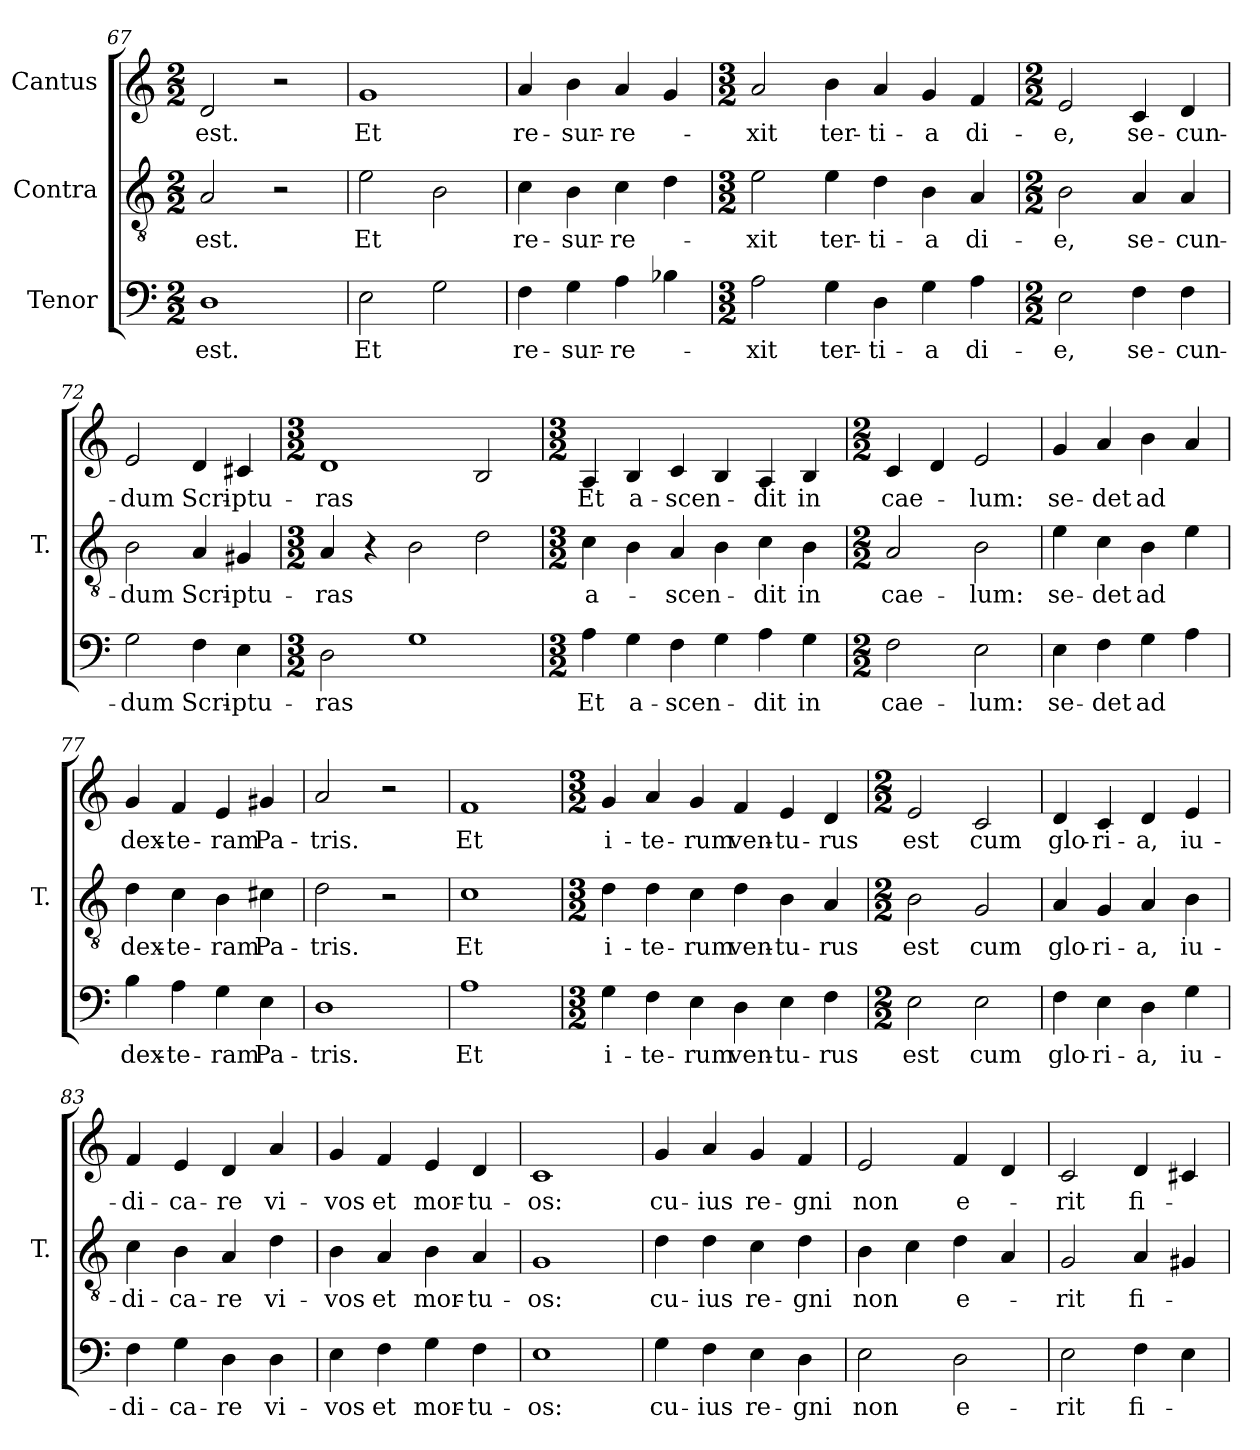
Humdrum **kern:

**kern	**text	**kern	**text	**kern	**text
*part3	*part3	*part2	*part2	*part1	*part1
*staff3	*staff3	*staff2	*staff2	*staff1	*staff1
*I"Tenor	*	*I"Contra	*	*I"Cantus	*
*	*	*I'T.	*	*	*
*clefF4	*	*clefGv2	*	*clefG2	*
*	*	*ITrd7c12	*	*	*
*k[]	*	*k[]	*	*k[]	*
*C:	*	*C:	*	*C:	*
*M2/2	*	*M2/2	*	*M2/2	*
=67	=67	=67	=67	=67	=67
!	!LO:LY:b:color=#000000	!	!LO:LY:b:color=#000000	!	!LO:LY:b:color=#000000
1Di\	est.	2AAi/	est.	2di/	est.
.	.	2r	.	2r	.
=68	=68	=68	=68	=68	=68
!	!LO:LY:b:color=#000000	!	!LO:LY:b:color=#000000	!	!LO:LY:b:color=#000000
2Ei\	Et	2Ei\	Et	1gi/	Et
2Gi\	.	2BBi\	.	.	.
=69	=69	=69	=69	=69	=69
!	!LO:LY:b:color=#000000	!	!LO:LY:b:color=#000000	!	!LO:LY:b:color=#000000
4Fi\	re-	4Ci\	re-	4ai/	re-
!	!LO:LY:b:color=#000000	!	!LO:LY:b:color=#000000	!	!LO:LY:b:color=#000000
4Gi\	-sur-	4BBi\	-sur-	4bi\	-sur-
!	!LO:LY:b:color=#000000	!	!LO:LY:b:color=#000000	!	!LO:LY:b:color=#000000
4Ai\	-re-	4Ci\	-re-	4ai/	-re-
4B-Xi\	.	4Di\	.	4gi/	.
=70	=70	=70	=70	=70	=70
*M3/2	*	*M3/2	*	*M3/2	*
!	!LO:LY:b:color=#000000	!	!LO:LY:b:color=#000000	!	!LO:LY:b:color=#000000
2Ai\	-xit	2Ei\	-xit	2ai/	-xit
!	!LO:LY:b:color=#000000	!	!LO:LY:b:color=#000000	!	!LO:LY:b:color=#000000
4Gi\	ter-	4Ei\	ter-	4bi\	ter-
!	!LO:LY:b:color=#000000	!	!LO:LY:b:color=#000000	!	!LO:LY:b:color=#000000
4Di\	-ti-	4Di\	-ti-	4ai/	-ti-
!	!LO:LY:b:color=#000000	!	!LO:LY:b:color=#000000	!	!LO:LY:b:color=#000000
4Gi\	-a	4BBi\	-a	4gi/	-a
!	!LO:LY:b:color=#000000	!	!LO:LY:b:color=#000000	!	!LO:LY:b:color=#000000
4Ai\	di-	4AAi/	di-	4fi/	di-
!!LO:LB:g=z
=71	=71	=71	=71	=71	=71
*M2/2	*	*M2/2	*	*M2/2	*
!	!LO:LY:b:color=#000000	!	!LO:LY:b:color=#000000	!	!LO:LY:b:color=#000000
2Ei\	-e,	2BBi\	-e,	2ei/	-e,
!	!LO:LY:b:color=#000000	!	!LO:LY:b:color=#000000	!	!LO:LY:b:color=#000000
4Fi\	se-	4AAi/	se-	4ci/	se-
!	!LO:LY:b:color=#000000	!	!LO:LY:b:color=#000000	!	!LO:LY:b:color=#000000
4Fi\	-cun-	4AAi/	-cun-	4di/	-cun-
=72	=72	=72	=72	=72	=72
!	!LO:LY:b:color=#000000	!	!LO:LY:b:color=#000000	!	!LO:LY:b:color=#000000
2Gi\	-dum	2BBi\	-dum	2ei/	-dum
!	!LO:LY:b:color=#000000	!	!LO:LY:b:color=#000000	!	!LO:LY:b:color=#000000
4Fi\	Scri-	4AAi/	Scri-	4di/	Scri-
!	!LO:LY:b:color=#000000	!	!LO:LY:b:color=#000000	!	!LO:LY:b:color=#000000
4Ei\	-ptu-	4GG#Xi/	-ptu-	4c#Xi/	-ptu-
=73	=73	=73	=73	=73	=73
*M3/2	*	*M3/2	*	*M3/2	*
!	!LO:LY:b:color=#000000	!	!LO:LY:b:color=#000000	!	!LO:LY:b:color=#000000
2Di\	-ras	4AAi/	-ras	1di/	-ras
.	.	4r	.	.	.
1Gi\	.	2BBi\	.	.	.
.	.	2Di\	.	2Bi/	.
=74	=74	=74	=74	=74	=74
*M3/2	*	*M3/2	*	*M3/2	*
!	!LO:LY:b:color=#000000	!	!LO:LY:b:color=#000000	!	!LO:LY:b:color=#000000
4Ai\	Et	4Ci\	a-	4Ai/	Et
!	!LO:LY:b:color=#000000	!	!	!	!LO:LY:b:color=#000000
4Gi\	a-	4BBi\	.	4Bi/	a-
!	!LO:LY:b:color=#000000	!	!LO:LY:b:color=#000000	!	!LO:LY:b:color=#000000
4Fi\	-scen-	4AAi/	-scen-	4ci/	-scen-
4Gi\	.	4BBi\	.	4Bi/	.
!	!LO:LY:b:color=#000000	!	!LO:LY:b:color=#000000	!	!LO:LY:b:color=#000000
4Ai\	-dit	4Ci\	-dit	4Ai/	-dit
!	!LO:LY:b:color=#000000	!	!LO:LY:b:color=#000000	!	!LO:LY:b:color=#000000
4Gi\	in	4BBi\	in	4Bi/	in
=75	=75	=75	=75	=75	=75
*M2/2	*	*M2/2	*	*M2/2	*
!	!LO:LY:b:color=#000000	!	!LO:LY:b:color=#000000	!	!LO:LY:b:color=#000000
2Fi\	cae-	2AAi/	cae-	4ci/	cae-
.	.	.	.	4di/	.
!	!LO:LY:b:color=#000000	!	!LO:LY:b:color=#000000	!	!LO:LY:b:color=#000000
2Ei\	-lum:	2BBi\	-lum:	2ei/	-lum:
!!LO:LB:g=z
=76	=76	=76	=76	=76	=76
!	!LO:LY:b:color=#000000	!	!LO:LY:b:color=#000000	!	!LO:LY:b:color=#000000
4Ei\	se-	4Ei\	se-	4gi/	se-
!	!LO:LY:b:color=#000000	!	!LO:LY:b:color=#000000	!	!LO:LY:b:color=#000000
4Fi\	-det	4Ci\	-det	4ai/	-det
!	!LO:LY:b:color=#000000	!	!LO:LY:b:color=#000000	!	!LO:LY:b:color=#000000
4Gi\	ad	4BBi\	ad	4bi\	ad
4Ai\	.	4Ei\	.	4ai/	.
=77	=77	=77	=77	=77	=77
!	!LO:LY:b:color=#000000	!	!LO:LY:b:color=#000000	!	!LO:LY:b:color=#000000
4Bi\	dex-	4Di\	dex-	4gi/	dex-
!	!LO:LY:b:color=#000000	!	!LO:LY:b:color=#000000	!	!LO:LY:b:color=#000000
4Ai\	-te-	4Ci\	-te-	4fi/	-te-
!	!LO:LY:b:color=#000000	!	!LO:LY:b:color=#000000	!	!LO:LY:b:color=#000000
4Gi\	-ram	4BBi\	-ram	4ei/	-ram
!	!LO:LY:b:color=#000000	!	!LO:LY:b:color=#000000	!	!LO:LY:b:color=#000000
4Ei\	Pa-	4C#Xi\	Pa-	4g#Xi/	Pa-
=78	=78	=78	=78	=78	=78
!	!LO:LY:b:color=#000000	!	!LO:LY:b:color=#000000	!	!LO:LY:b:color=#000000
1Di\	-tris.	2Di\	-tris.	2ai/	-tris.
.	.	2r	.	2r	.
=79	=79	=79	=79	=79	=79
!	!LO:LY:b:color=#000000	!	!LO:LY:b:color=#000000	!	!LO:LY:b:color=#000000
1Ai\	Et	1Ci\	Et	1fi/	Et
=80	=80	=80	=80	=80	=80
*M3/2	*	*M3/2	*	*M3/2	*
!	!LO:LY:b:color=#000000	!	!LO:LY:b:color=#000000	!	!LO:LY:b:color=#000000
4Gi\	i-	4Di\	i-	4gi/	i-
!	!LO:LY:b:color=#000000	!	!LO:LY:b:color=#000000	!	!LO:LY:b:color=#000000
4Fi\	-te-	4Di\	-te-	4ai/	-te-
!	!LO:LY:b:color=#000000	!	!LO:LY:b:color=#000000	!	!LO:LY:b:color=#000000
4Ei\	-rum	4Ci\	-rum	4gi/	-rum
!	!LO:LY:b:color=#000000	!	!LO:LY:b:color=#000000	!	!LO:LY:b:color=#000000
4Di\	ven-	4Di\	ven-	4fi/	ven-
!	!LO:LY:b:color=#000000	!	!LO:LY:b:color=#000000	!	!LO:LY:b:color=#000000
4Ei\	-tu-	4BBi\	-tu-	4ei/	-tu-
!	!LO:LY:b:color=#000000	!	!LO:LY:b:color=#000000	!	!LO:LY:b:color=#000000
4Fi\	-rus	4AAi/	-rus	4di/	-rus
=81	=81	=81	=81	=81	=81
*M2/2	*	*M2/2	*	*M2/2	*
!	!LO:LY:b:color=#000000	!	!LO:LY:b:color=#000000	!	!LO:LY:b:color=#000000
2Ei\	est	2BBi\	est	2ei/	est
!	!LO:LY:b:color=#000000	!	!LO:LY:b:color=#000000	!	!LO:LY:b:color=#000000
2Ei\	cum	2GGi/	cum	2ci/	cum
!!LO:PB:g=z
=82	=82	=82	=82	=82	=82
!	!LO:LY:b:color=#000000	!	!LO:LY:b:color=#000000	!	!LO:LY:b:color=#000000
4Fi\	glo-	4AAi/	glo-	4di/	glo-
!	!LO:LY:b:color=#000000	!	!LO:LY:b:color=#000000	!	!LO:LY:b:color=#000000
4Ei\	-ri-	4GGi/	-ri-	4ci/	-ri-
!	!LO:LY:b:color=#000000	!	!LO:LY:b:color=#000000	!	!LO:LY:b:color=#000000
4Di\	-a,	4AAi/	-a,	4di/	-a,
!	!LO:LY:b:color=#000000	!	!LO:LY:b:color=#000000	!	!LO:LY:b:color=#000000
4Gi\	iu-	4BBi\	iu-	4ei/	iu-
=83	=83	=83	=83	=83	=83
!	!LO:LY:b:color=#000000	!	!LO:LY:b:color=#000000	!	!LO:LY:b:color=#000000
4Fi\	-di-	4Ci\	-di-	4fi/	-di-
!	!LO:LY:b:color=#000000	!	!LO:LY:b:color=#000000	!	!LO:LY:b:color=#000000
4Gi\	-ca-	4BBi\	-ca-	4ei/	-ca-
!	!LO:LY:b:color=#000000	!	!LO:LY:b:color=#000000	!	!LO:LY:b:color=#000000
4Di\	-re	4AAi/	-re	4di/	-re
!	!LO:LY:b:color=#000000	!	!LO:LY:b:color=#000000	!	!LO:LY:b:color=#000000
4Di\	vi-	4Di\	vi-	4ai/	vi-
=84	=84	=84	=84	=84	=84
!	!LO:LY:b:color=#000000	!	!LO:LY:b:color=#000000	!	!LO:LY:b:color=#000000
4Ei\	-vos	4BBi\	-vos	4gi/	-vos
!	!LO:LY:b:color=#000000	!	!LO:LY:b:color=#000000	!	!LO:LY:b:color=#000000
4Fi\	et	4AAi/	et	4fi/	et
!	!LO:LY:b:color=#000000	!	!LO:LY:b:color=#000000	!	!LO:LY:b:color=#000000
4Gi\	mor-	4BBi\	mor-	4ei/	mor-
!	!LO:LY:b:color=#000000	!	!LO:LY:b:color=#000000	!	!LO:LY:b:color=#000000
4Fi\	-tu-	4AAi/	-tu-	4di/	-tu-
=85	=85	=85	=85	=85	=85
!	!LO:LY:b:color=#000000	!	!LO:LY:b:color=#000000	!	!LO:LY:b:color=#000000
1Ei\	-os:	1GGi/	-os:	1ci/	-os:
=86	=86	=86	=86	=86	=86
!	!LO:LY:b:color=#000000	!	!LO:LY:b:color=#000000	!	!LO:LY:b:color=#000000
4Gi\	cu-	4Di\	cu-	4gi/	cu-
!	!LO:LY:b:color=#000000	!	!LO:LY:b:color=#000000	!	!LO:LY:b:color=#000000
4Fi\	-ius	4Di\	-ius	4ai/	-ius
!	!LO:LY:b:color=#000000	!	!LO:LY:b:color=#000000	!	!LO:LY:b:color=#000000
4Ei\	re-	4Ci\	re-	4gi/	re-
!	!LO:LY:b:color=#000000	!	!LO:LY:b:color=#000000	!	!LO:LY:b:color=#000000
4Di\	-gni	4Di\	-gni	4fi/	-gni
=87	=87	=87	=87	=87	=87
!	!LO:LY:b:color=#000000	!	!LO:LY:b:color=#000000	!	!LO:LY:b:color=#000000
2Ei\	non	4BBi\	non	2ei/	non
.	.	4Ci\	.	.	.
!	!LO:LY:b:color=#000000	!	!LO:LY:b:color=#000000	!	!LO:LY:b:color=#000000
2Di\	e-	4Di\	e-	4fi/	e-
.	.	4AAi/	.	4di/	.
!!LO:LB:g=z
=88	=88	=88	=88	=88	=88
!	!LO:LY:b:color=#000000	!	!LO:LY:b:color=#000000	!	!LO:LY:b:color=#000000
2Ei\	-rit	2GGi/	-rit	2ci/	-rit
!	!LO:LY:b:color=#000000	!	!LO:LY:b:color=#000000	!	!LO:LY:b:color=#000000
4Fi\	fi-	4AAi/	fi-	4di/	fi-
4Ei\	.	4GG#Xi/	.	4c#Xi/	.
=	=	=	=	=	=
*-	*-	*-	*-	*-	*-
